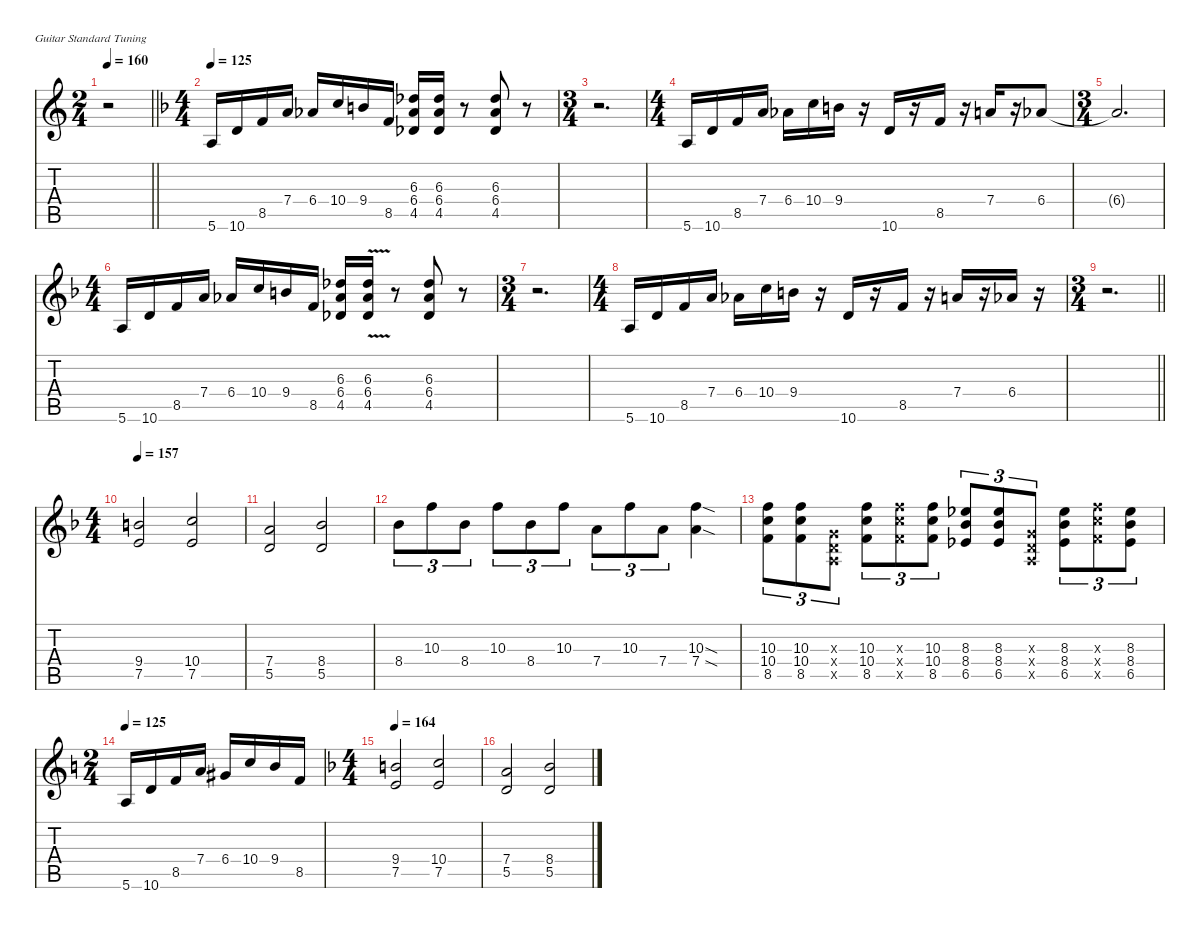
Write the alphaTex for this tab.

\defaultSystemsLayout 4
\hideDynamics
\bracketExtendMode nobrackets
\singleTrackTrackNamePolicy hidden
\multiTrackTrackNamePolicy hidden
\otherSystemsTrackNameOrientation horizontal
\track ("Guit 1" "dist.guit.") {defaultSystemsLayout 4 mute instrument distortionguitar}
\staff {score tabs}
\tuning (E4 B3 G3 D3 A2 E2)
\ts (2 4)
\beaming (8 2 2)
\tempo 160
\clef g2
\barLineRight lightlight
\ks c
r.2{dy f beam Down} |
\ts (4 4)
\beaming (8 2 2 2 2)
\tempo 125
\ks f
5.6{acc forcenatural}.16{dy fff beam Up} 10.6{acc forcenatural}.16{beam Up} 8.5{acc forcenatural}.16{beam Up} 7.4{acc forcenatural}.16{beam Up} 6.4{acc b}.16{beam Up} 10.4{acc forcenatural}.16{beam Up} 9.4{acc forcenatural}.16{beam Up} 8.5{acc forcenatural}.16{beam Up} (6.3{acc b} 6.4{acc b} 4.5{acc b}).16{beam Up} (6.3{acc b} 6.4{acc b} 4.5{acc b}).16{beam Up} r.8{beam Up} (6.3{acc b} 6.4{acc b} 4.5{acc b}).8{beam Up} r.8{beam Up} |
\ts (3 4)
\beaming (8 2 2 2)
r.2{d beam Down} |
\ts (4 4)
\beaming (8 2 2 2 2)
5.6{acc forcenatural}.16{beam Up} 10.6{acc forcenatural}.16{beam Up} 8.5{acc forcenatural}.16{beam Up} 7.4{acc forcenatural}.16{beam Up} 6.4{acc b}.16{beam Down} 10.4{acc forcenatural}.16{beam Down} 9.4{acc forcenatural}.16{beam Down} r.16{beam Down} 10.6{acc forcenatural}.16{beam Up} r.16{beam Up} 8.5{acc forcenatural}.16{beam Up} r.16{beam Up} 7.4{acc forcenatural}.16{beam Up} r.16{beam Up} 6.4{acc b}.8{beam Up} |
\ts (3 4)
\beaming (8 2 2 2)
6.4{t acc b}.2{d beam Up} |
\ts (4 4)
\beaming (8 2 2 2 2)
5.6{acc forcenatural}.16{beam Up} 10.6{acc forcenatural}.16{beam Up} 8.5{acc forcenatural}.16{beam Up} 7.4{acc forcenatural}.16{beam Up} 6.4{acc b}.16{beam Up} 10.4{acc forcenatural}.16{beam Up} 9.4{acc forcenatural}.16{beam Up} 8.5{acc forcenatural}.16{beam Up} (6.3{acc b} 6.4{acc b} 4.5{acc b}).16{beam Up} (6.3{acc b} 6.4{acc b} 4.5{v acc b}).16{beam Up} r.8{beam Up} (6.3{acc b} 6.4{acc b} 4.5{acc b}).8{beam Up} r.8{beam Up} |
\ts (3 4)
\beaming (8 2 2 2)
r.2{d beam Down} |
\ts (4 4)
\beaming (8 2 2 2 2)
5.6{acc forcenatural}.16{beam Up} 10.6{acc forcenatural}.16{beam Up} 8.5{acc forcenatural}.16{beam Up} 7.4{acc forcenatural}.16{beam Up} 6.4{acc b}.16{beam Down} 10.4{acc forcenatural}.16{beam Down} 9.4{acc forcenatural}.16{beam Down} r.16{beam Down} 10.6{acc forcenatural}.16{beam Up} r.16{beam Up} 8.5{acc forcenatural}.16{beam Up} r.16{beam Up} 7.4{acc forcenatural}.16{beam Up} r.16{beam Up} 6.4{acc b}.16{beam Up} r.16{beam Up} |
\ts (3 4)
\beaming (8 2 2 2)
\barLineRight lightlight
r.2{d beam Down} |
\ts (4 4)
\beaming (8 2 2 2 2)
\tempo 157
(9.4{acc forcenatural} 7.5{acc forcenatural}).2{dy f beam Up} (10.4{acc forcenatural} 7.5{acc forcenatural}).2{beam Up} |
(7.4{acc forcenatural} 5.5{acc forcenatural}).2{beam Up} (8.4{acc b} 5.5{acc forcenatural}).2{beam Up} |
8.4{acc b}.8{tu (3 2) beam Down} 10.3{acc forcenatural}.8{tu (3 2) beam Down} 8.4{acc b}.8{tu (3 2) beam Down} 10.3{acc forcenatural}.8{tu (3 2) beam Down} 8.4{acc b}.8{tu (3 2) beam Down} 10.3{acc forcenatural}.8{tu (3 2) beam Down} 7.4{acc forcenatural}.8{tu (3 2) beam Down} 10.3{acc forcenatural}.8{tu (3 2) beam Down} 7.4{acc forcenatural}.8{tu (3 2) beam Down} (10.3{sod acc forcenatural} 7.4{sod acc forcenatural}).4{beam Down} |
(10.3{acc forcenatural} 10.4{acc forcenatural} 8.5{acc forcenatural}).8{tu (3 2) beam Down} (10.3{acc forcenatural} 10.4{acc forcenatural} 8.5{acc forcenatural}).8{tu (3 2) beam Down} (0.3{x acc forcenatural} 0.4{x acc forcenatural} 0.5{x acc forcenatural}).8{tu (3 2) beam Down} (10.3{acc forcenatural} 10.4{acc forcenatural} 8.5{acc forcenatural}).8{tu (3 2) beam Down} (10.3{x acc forcenatural} 10.4{x acc forcenatural} 8.5{x acc forcenatural}).8{tu (3 2) beam Down} (10.3{acc forcenatural} 10.4{acc forcenatural} 8.5{acc forcenatural}).8{tu (3 2) beam Down} (8.3{acc b} 8.4{acc b} 6.5{acc b}).8{tu (3 2) beam Up} (8.3{acc b} 8.4{acc b} 6.5{acc b}).8{tu (3 2) beam Up} (0.3{x acc forcenatural} 0.4{x acc forcenatural} 0.5{x acc forcenatural}).8{tu (3 2) beam Up} (8.3{acc b} 8.4{acc b} 6.5{acc b}).8{tu (3 2) beam Down} (10.3{x acc forcenatural} 10.4{x acc forcenatural} 8.5{x acc forcenatural}).8{tu (3 2) beam Down} (8.3{acc b} 8.4{acc b} 6.5{acc b}).8{tu (3 2) beam Down} |
\ts (2 4)
\beaming (8 2 2)
\tempo 125
\ks c
5.6.16{beam Up} 10.6.16{beam Up} 8.5.16{beam Up} 7.4.16{beam Up} 6.4{acc #}.16{beam Up} 10.4.16{beam Up} 9.4.16{beam Up} 8.5.16{beam Up} |
\ts (4 4)
\beaming (8 2 2 4)
\tempo 164
\ks f
(9.4{acc forcenatural} 7.5{acc forcenatural}).2{beam Up} (10.4{acc forcenatural} 7.5{acc forcenatural}).2{beam Up} |
(7.4{acc forcenatural} 5.5{acc forcenatural}).2{beam Up} (8.4{acc b} 5.5{acc forcenatural}).2{beam Up}
